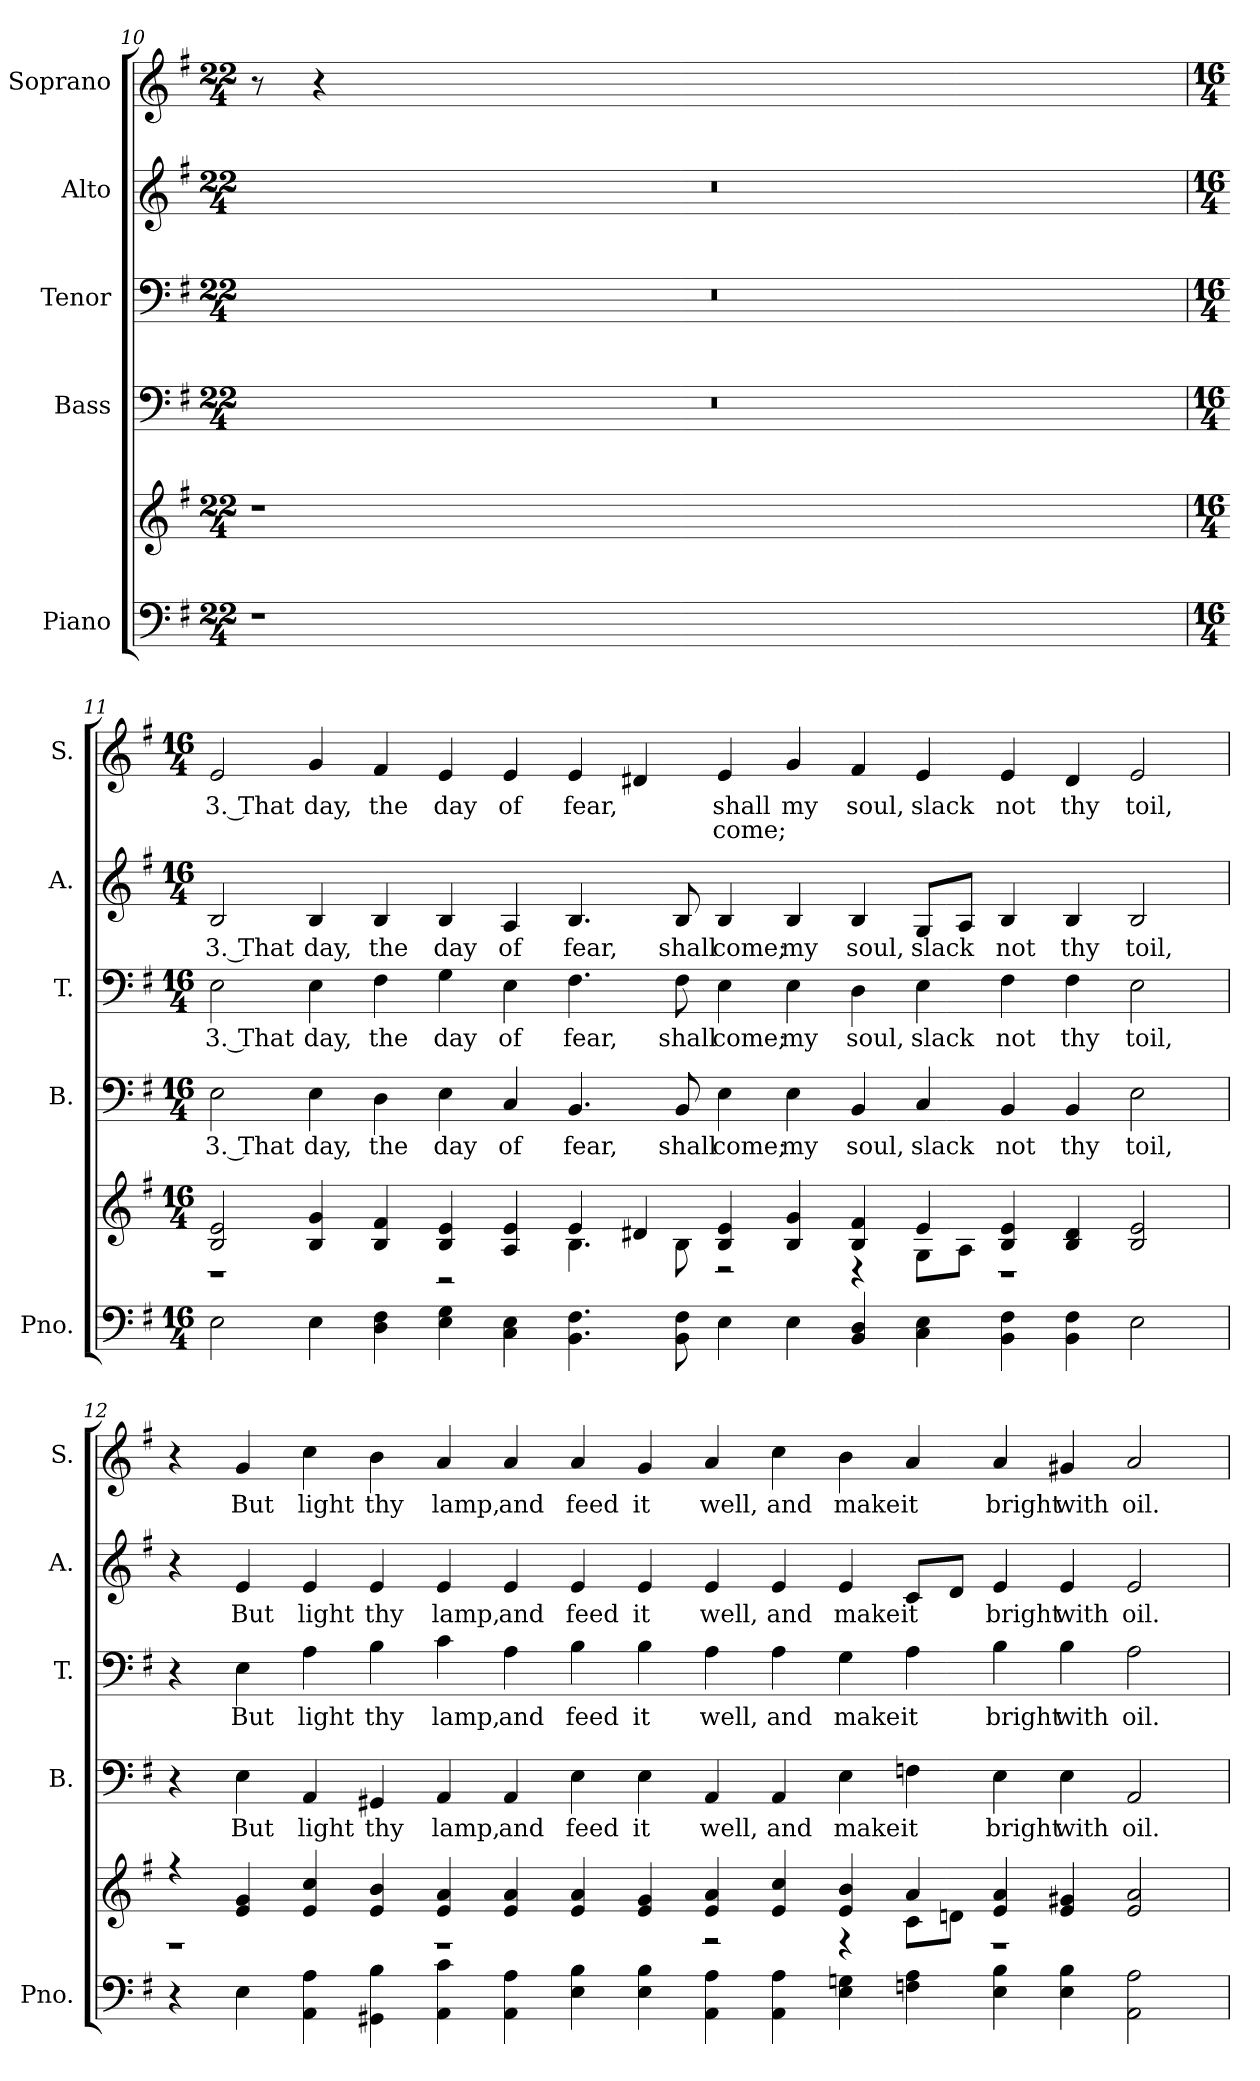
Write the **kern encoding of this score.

**kern	**kern	**kern	**text	**kern	**text	**kern	**text	**kern	**text	**text
*part5	*part5	*part4	*part4	*part3	*part3	*part2	*part2	*part1	*part1	*part1
*staff6	*staff5	*staff4	*staff4	*staff3	*staff3	*staff2	*staff2	*staff1	*staff1	*staff1
*I"Piano	*	*I"Bass	*	*I"Tenor	*	*I"Alto	*	*I"Soprano	*	*
*I'Pno.	*	*I'B.	*	*I'T.	*	*I'A.	*	*I'S.	*	*
!!LO:PB:g=z
*clefF4	*clefG2	*clefF4	*	*clefF4	*	*clefG2	*	*clefG2	*	*
*k[f#]	*k[f#]	*k[f#]	*	*k[f#]	*	*k[f#]	*	*k[f#]	*	*
*G:	*G:	*G:	*	*G:	*	*G:	*	*G:	*	*
*M22/4	*M22/4	*M22/4	*	*M22/4	*	*M22/4	*	*M22/4	*	*
=10	=10	=10	=10	=10	=10	=10	=10	=10	=10	=10
!LO:N:vis=1	!LO:N:vis=1	!LO:N:vis=1	!	!LO:N:vis=1	!	!LO:N:vis=1	!	!	!	!
4.r	4.r	2%11r	.	2%11r	.	2%11r	.	8r	.	.
.	.	.	.	.	.	.	.	4r	.	.
00ryy	00ryy	.	.	.	.	.	.	00ryy	.	.
1ryy	1ryy	.	.	.	.	.	.	1ryy	.	.
8ryy	8ryy	.	.	.	.	.	.	8ryy	.	.
=11	=11	=11	=11	=11	=11	=11	=11	=11	=11	=11
*M16/4	*M16/4	*M16/4	*	*M16/4	*	*M16/4	*	*M16/4	*	*
*	*^	*	*	*	*	*	*	*	*	*
!	!	!	!	!LO:LY:b:color=#000000	!	!	!	!	!	!	!
!	!	!	!	!	!	!LO:LY:b:color=#000000	!	!	!	!	!
!	!	!	!	!	!	!	!	!LO:LY:b:color=#000000	!	!	!
!	!	!	!	!	!	!	!	!	!	!LO:LY:b:color=#000000	!
2Ei\	2Bi/ 2ei	1r	2Ei\	3. That	2Ei\	3. That	2Bi/	3. That	2ei/	3. That	.
!	!	!	!	!LO:LY:b:color=#000000	!	!	!	!	!	!	!
!	!	!	!	!	!	!LO:LY:b:color=#000000	!	!	!	!	!
!	!	!	!	!	!	!	!	!LO:LY:b:color=#000000	!	!	!
!	!	!	!	!	!	!	!	!	!	!LO:LY:b:color=#000000	!
4Ei\	4Bi/ 4gi	.	4Ei\	day,	4Ei\	day,	4Bi/	day,	4gi/	day,	.
!	!	!	!	!LO:LY:b:color=#000000	!	!	!	!	!	!	!
!	!	!	!	!	!	!LO:LY:b:color=#000000	!	!	!	!	!
!	!	!	!	!	!	!	!	!LO:LY:b:color=#000000	!	!	!
!	!	!	!	!	!	!	!	!	!	!LO:LY:b:color=#000000	!
4Di\ 4F#i	4Bi/ 4f#i	.	4Di\	the	4F#i\	the	4Bi/	the	4f#i/	the	.
!	!	!	!	!LO:LY:b:color=#000000	!	!	!	!	!	!	!
!	!	!	!	!	!	!LO:LY:b:color=#000000	!	!	!	!	!
!	!	!	!	!	!	!	!	!LO:LY:b:color=#000000	!	!	!
!	!	!	!	!	!	!	!	!	!	!LO:LY:b:color=#000000	!
4Ei\ 4Gi	4Bi/ 4ei	2r	4Ei\	day	4Gi\	day	4Bi/	day	4ei/	day	.
!	!	!	!	!LO:LY:b:color=#000000	!	!	!	!	!	!	!
!	!	!	!	!	!	!LO:LY:b:color=#000000	!	!	!	!	!
!	!	!	!	!	!	!	!	!LO:LY:b:color=#000000	!	!	!
!	!	!	!	!	!	!	!	!	!	!LO:LY:b:color=#000000	!
4Ci\ 4Ei	4Ai/ 4ei	.	4Ci/	of	4Ei\	of	4Ai/	of	4ei/	of	.
!	!	!	!	!LO:LY:b:color=#000000	!	!	!	!	!	!	!
!	!	!	!	!	!	!LO:LY:b:color=#000000	!	!	!	!	!
!	!	!	!	!	!	!	!	!LO:LY:b:color=#000000	!	!	!
!	!	!	!	!	!	!	!	!	!	!LO:LY:b:color=#000000	!
4.BBi\ 4.F#i	4ei/	4.Bi\	4.BBi/	fear,	4.F#i\	fear,	4.Bi/	fear,	4ei/	fear,	.
.	4d#Xi/	.	.	.	.	.	.	.	4d#Xi/	.	.
!	!	!	!	!LO:LY:b:color=#000000	!	!	!	!	!	!	!
!	!	!	!	!	!	!LO:LY:b:color=#000000	!	!	!	!	!
!	!	!	!	!	!	!	!	!LO:LY:b:color=#000000	!	!	!
8BBi\ 8F#i	.	8Bi\	8BBi/	shall	8F#i\	shall	8Bi/	shall	.	.	.
!	!	!	!	!LO:LY:b:color=#000000	!	!	!	!	!	!	!
!	!	!	!	!	!	!LO:LY:b:color=#000000	!	!	!	!	!
!	!	!	!	!	!	!	!	!LO:LY:b:color=#000000	!	!	!
!	!	!	!	!	!	!	!	!	!	!LO:LY:b:color=#000000	!LO:LY:b:color=#000000
4Ei\	4Bi/ 4ei	2r	4Ei\	come;	4Ei\	come;	4Bi/	come;	4ei/	shall	come;
!	!	!	!	!LO:LY:b:color=#000000	!	!	!	!	!	!	!
!	!	!	!	!	!	!LO:LY:b:color=#000000	!	!	!	!	!
!	!	!	!	!	!	!	!	!LO:LY:b:color=#000000	!	!	!
!	!	!	!	!	!	!	!	!	!	!LO:LY:b:color=#000000	!
4Ei\	4Bi/ 4gi	.	4Ei\	my	4Ei\	my	4Bi/	my	4gi/	my	.
!	!	!	!	!LO:LY:b:color=#000000	!	!	!	!	!	!	!
!	!	!	!	!	!	!LO:LY:b:color=#000000	!	!	!	!	!
!	!	!	!	!	!	!	!	!LO:LY:b:color=#000000	!	!	!
!	!	!	!	!	!	!	!	!	!	!LO:LY:b:color=#000000	!
4BBi/ 4Di	4Bi/ 4f#i	4r	4BBi/	soul,	4Di\	soul,	4Bi/	soul,	4f#i/	soul,	.
!	!	!	!	!LO:LY:b:color=#000000	!	!	!	!	!	!	!
!	!	!	!	!	!	!LO:LY:b:color=#000000	!	!	!	!	!
!	!	!	!	!	!	!	!	!LO:LY:b:color=#000000	!	!	!
!	!	!	!	!	!	!	!	!	!	!LO:LY:b:color=#000000	!
4Ci\ 4Ei	4ei/	8Gi\L	4Ci/	slack	4Ei\	slack	8Gi/L	slack	4ei/	slack	.
.	.	8Ai\J	.	.	.	.	8Ai/J	.	.	.	.
!	!	!	!	!LO:LY:b:color=#000000	!	!	!	!	!	!	!
!	!	!	!	!	!	!LO:LY:b:color=#000000	!	!	!	!	!
!	!	!	!	!	!	!	!	!LO:LY:b:color=#000000	!	!	!
!	!	!	!	!	!	!	!	!	!	!LO:LY:b:color=#000000	!
4BBi\ 4F#i	4Bi/ 4ei	1r	4BBi/	not	4F#i\	not	4Bi/	not	4ei/	not	.
!	!	!	!	!LO:LY:b:color=#000000	!	!	!	!	!	!	!
!	!	!	!	!	!	!LO:LY:b:color=#000000	!	!	!	!	!
!	!	!	!	!	!	!	!	!LO:LY:b:color=#000000	!	!	!
!	!	!	!	!	!	!	!	!	!	!LO:LY:b:color=#000000	!
4BBi\ 4F#i	4Bi/ 4d#i	.	4BBi/	thy	4F#i\	thy	4Bi/	thy	4d#i/	thy	.
!	!	!	!	!LO:LY:b:color=#000000	!	!	!	!	!	!	!
!	!	!	!	!	!	!LO:LY:b:color=#000000	!	!	!	!	!
!	!	!	!	!	!	!	!	!LO:LY:b:color=#000000	!	!	!
!	!	!	!	!	!	!	!	!	!	!LO:LY:b:color=#000000	!
2Ei\	2Bi/ 2ei	.	2Ei\	toil,	2Ei\	toil,	2Bi/	toil,	2ei/	toil,	.
!!LO:PB:g=z
=12	=12	=12	=12	=12	=12	=12	=12	=12	=12	=12	=12
4r	4r	1r	4r	.	4r	.	4r	.	4r	.	.
!	!	!	!	!LO:LY:b:color=#000000	!	!	!	!	!	!	!
!	!	!	!	!	!	!LO:LY:b:color=#000000	!	!	!	!	!
!	!	!	!	!	!	!	!	!LO:LY:b:color=#000000	!	!	!
!	!	!	!	!	!	!	!	!	!	!LO:LY:b:color=#000000	!
4Ei\	4ei/ 4gi	.	4Ei\	But	4Ei\	But	4ei/	But	4gi/	But	.
!	!	!	!	!LO:LY:b:color=#000000	!	!	!	!	!	!	!
!	!	!	!	!	!	!LO:LY:b:color=#000000	!	!	!	!	!
!	!	!	!	!	!	!	!	!LO:LY:b:color=#000000	!	!	!
!	!	!	!	!	!	!	!	!	!	!LO:LY:b:color=#000000	!
4AAi\ 4Ai	4ei/ 4cci	.	4AAi/	light	4Ai\	light	4ei/	light	4cci\	light	.
!	!	!	!	!LO:LY:b:color=#000000	!	!	!	!	!	!	!
!	!	!	!	!	!	!LO:LY:b:color=#000000	!	!	!	!	!
!	!	!	!	!	!	!	!	!LO:LY:b:color=#000000	!	!	!
!	!	!	!	!	!	!	!	!	!	!LO:LY:b:color=#000000	!
4GG#Xi\ 4Bi	4ei/ 4bi	.	4GG#Xi/	thy	4Bi\	thy	4ei/	thy	4bi\	thy	.
!	!	!	!	!LO:LY:b:color=#000000	!	!	!	!	!	!	!
!	!	!	!	!	!	!LO:LY:b:color=#000000	!	!	!	!	!
!	!	!	!	!	!	!	!	!LO:LY:b:color=#000000	!	!	!
!	!	!	!	!	!	!	!	!	!	!LO:LY:b:color=#000000	!
4AAi\ 4ci	4ei/ 4ai	1r	4AAi/	lamp,	4ci\	lamp,	4ei/	lamp,	4ai/	lamp,	.
!	!	!	!	!LO:LY:b:color=#000000	!	!	!	!	!	!	!
!	!	!	!	!	!	!LO:LY:b:color=#000000	!	!	!	!	!
!	!	!	!	!	!	!	!	!LO:LY:b:color=#000000	!	!	!
!	!	!	!	!	!	!	!	!	!	!LO:LY:b:color=#000000	!
4AAi\ 4Ai	4ei/ 4ai	.	4AAi/	and	4Ai\	and	4ei/	and	4ai/	and	.
!	!	!	!	!LO:LY:b:color=#000000	!	!	!	!	!	!	!
!	!	!	!	!	!	!LO:LY:b:color=#000000	!	!	!	!	!
!	!	!	!	!	!	!	!	!LO:LY:b:color=#000000	!	!	!
!	!	!	!	!	!	!	!	!	!	!LO:LY:b:color=#000000	!
4Ei\ 4Bi	4ei/ 4ai	.	4Ei\	feed	4Bi\	feed	4ei/	feed	4ai/	feed	.
!	!	!	!	!LO:LY:b:color=#000000	!	!	!	!	!	!	!
!	!	!	!	!	!	!LO:LY:b:color=#000000	!	!	!	!	!
!	!	!	!	!	!	!	!	!LO:LY:b:color=#000000	!	!	!
!	!	!	!	!	!	!	!	!	!	!LO:LY:b:color=#000000	!
4Ei\ 4Bi	4ei/ 4gi	.	4Ei\	it	4Bi\	it	4ei/	it	4gi/	it	.
!	!	!	!	!LO:LY:b:color=#000000	!	!	!	!	!	!	!
!	!	!	!	!	!	!LO:LY:b:color=#000000	!	!	!	!	!
!	!	!	!	!	!	!	!	!LO:LY:b:color=#000000	!	!	!
!	!	!	!	!	!	!	!	!	!	!LO:LY:b:color=#000000	!
4AAi\ 4Ai	4ei/ 4ai	2r	4AAi/	well,	4Ai\	well,	4ei/	well,	4ai/	well,	.
!	!	!	!	!LO:LY:b:color=#000000	!	!	!	!	!	!	!
!	!	!	!	!	!	!LO:LY:b:color=#000000	!	!	!	!	!
!	!	!	!	!	!	!	!	!LO:LY:b:color=#000000	!	!	!
!	!	!	!	!	!	!	!	!	!	!LO:LY:b:color=#000000	!
4AAi\ 4Ai	4ei/ 4cci	.	4AAi/	and	4Ai\	and	4ei/	and	4cci\	and	.
!	!	!	!	!LO:LY:b:color=#000000	!	!	!	!	!	!	!
!	!	!	!	!	!	!LO:LY:b:color=#000000	!	!	!	!	!
!	!	!	!	!	!	!	!	!LO:LY:b:color=#000000	!	!	!
!	!	!	!	!	!	!	!	!	!	!LO:LY:b:color=#000000	!
4Ei\ 4Gni	4ei/ 4bi	4r	4Ei\	make	4Gi\	make	4ei/	make	4bi\	make	.
!	!	!	!	!LO:LY:b:color=#000000	!	!	!	!	!	!	!
!	!	!	!	!	!	!LO:LY:b:color=#000000	!	!	!	!	!
!	!	!	!	!	!	!	!	!LO:LY:b:color=#000000	!	!	!
!	!	!	!	!	!	!	!	!	!	!LO:LY:b:color=#000000	!
4Fni\ 4Ai	4ai/	8ci\L	4Fni\	it	4Ai\	it	8ci/L	it	4ai/	it	.
.	.	8dni\J	.	.	.	.	8di/J	.	.	.	.
!	!	!	!	!LO:LY:b:color=#000000	!	!	!	!	!	!	!
!	!	!	!	!	!	!LO:LY:b:color=#000000	!	!	!	!	!
!	!	!	!	!	!	!	!	!LO:LY:b:color=#000000	!	!	!
!	!	!	!	!	!	!	!	!	!	!LO:LY:b:color=#000000	!
4Ei\ 4Bi	4ei/ 4ai	1r	4Ei\	bright	4Bi\	bright	4ei/	bright	4ai/	bright	.
!	!	!	!	!LO:LY:b:color=#000000	!	!	!	!	!	!	!
!	!	!	!	!	!	!LO:LY:b:color=#000000	!	!	!	!	!
!	!	!	!	!	!	!	!	!LO:LY:b:color=#000000	!	!	!
!	!	!	!	!	!	!	!	!	!	!LO:LY:b:color=#000000	!
4Ei\ 4Bi	4ei/ 4g#Xi	.	4Ei\	with	4Bi\	with	4ei/	with	4g#Xi/	with	.
!	!	!	!	!LO:LY:b:color=#000000	!	!	!	!	!	!	!
!	!	!	!	!	!	!LO:LY:b:color=#000000	!	!	!	!	!
!	!	!	!	!	!	!	!	!LO:LY:b:color=#000000	!	!	!
!	!	!	!	!	!	!	!	!	!	!LO:LY:b:color=#000000	!
2AAi\ 2Ai	2ei/ 2ai	.	2AAi/	oil.	2Ai\	oil.	2ei/	oil.	2ai/	oil.	.
*	*v	*v	*	*	*	*	*	*	*	*	*
=	=	=	=	=	=	=	=	=	=	=
*-	*-	*-	*-	*-	*-	*-	*-	*-	*-	*-
